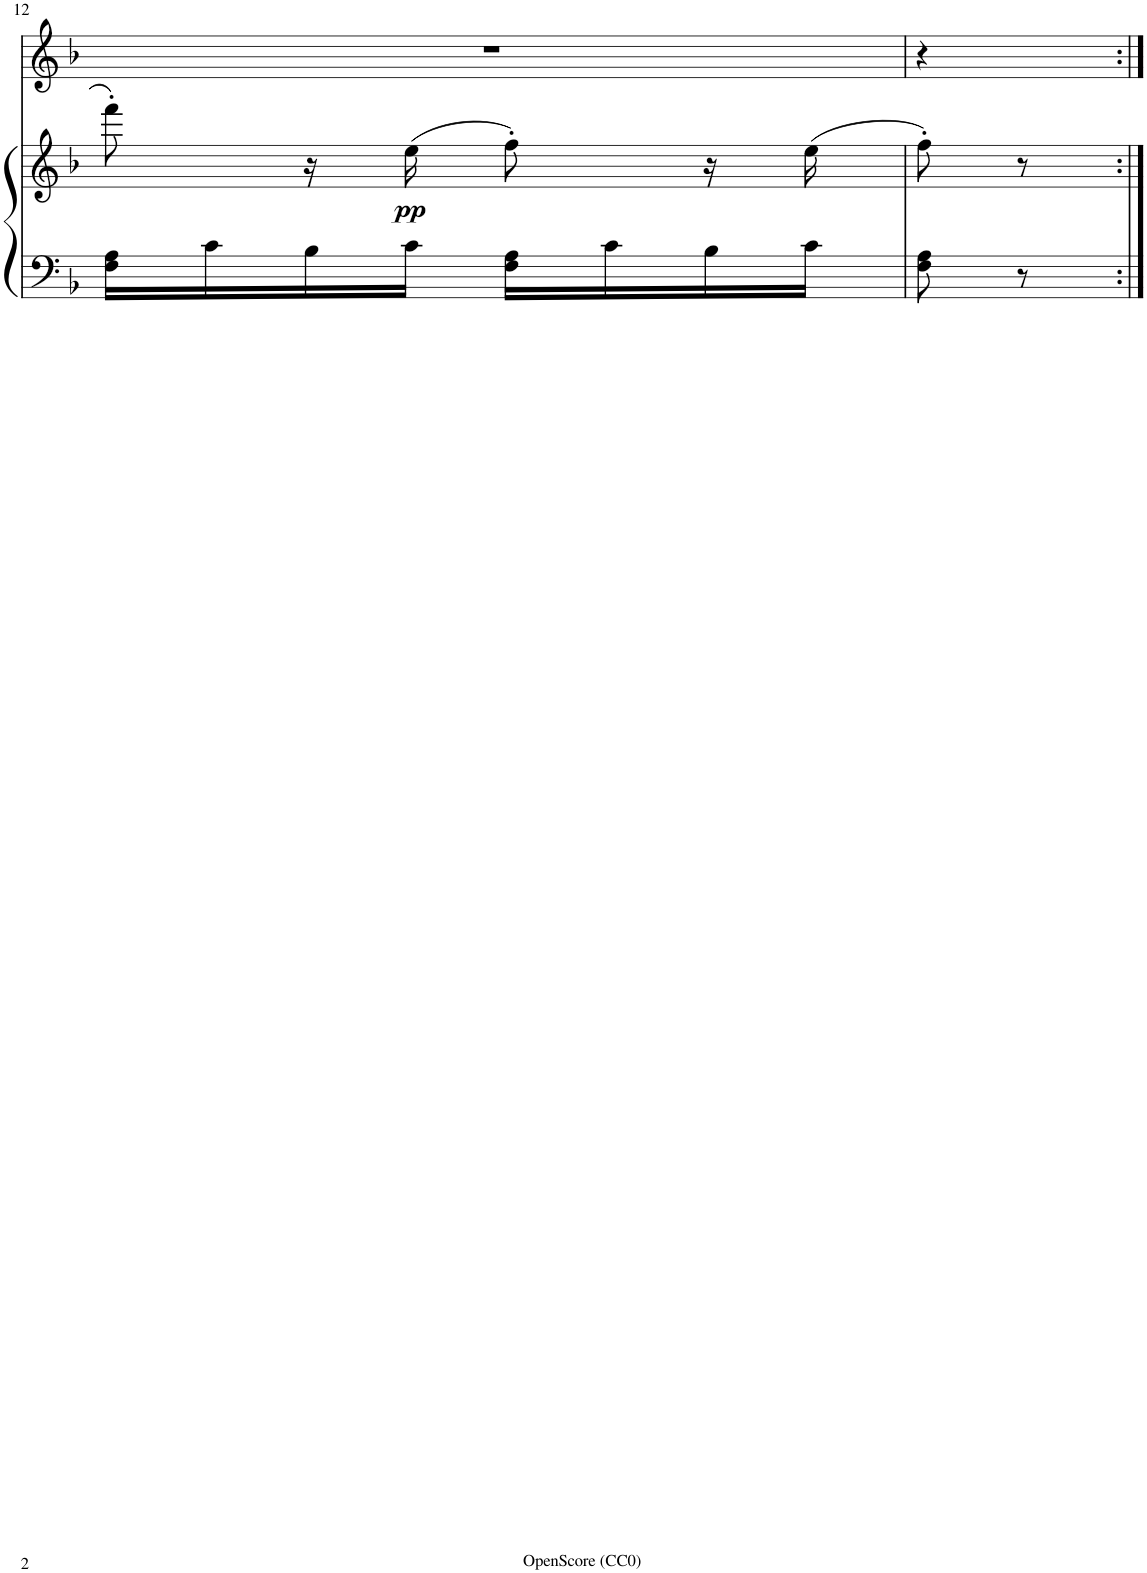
**kern	**kern	**dynam	**kern
*part2	*part2	*part2	*part1
*staff3	*staff2	*staff2/3	*staff1
*I"Piano	*	*	*I"Voice
*I'Pno	*	*	*
!!LO:PB:g=z
*clefF4	*clefG2	*	*clefG2
*k[b-]	*k[b-]	*	*k[b-]
*M2/4	*M2/4	*	*M2/4
=12	=12	=12	=12
16F\ 16A\LL	8fff'\	.	2r
16c\	.	.	.
16B-\	16r	.	.
!	!	!LO:DY:b	!
16c\JJ	(16ee\	pp	.
16F\ 16A\LL	8ff'\)	.	.
16c\	.	.	.
16B-\	16r	.	.
16c\JJ	(16ee\	.	.
=13	=13	=13	=13
8F\ 8A\	8ff'\)	.	4r
8r	8r	.	.
=:|!	=:|!	=:|!	=:|!
*-	*-	*-	*-
